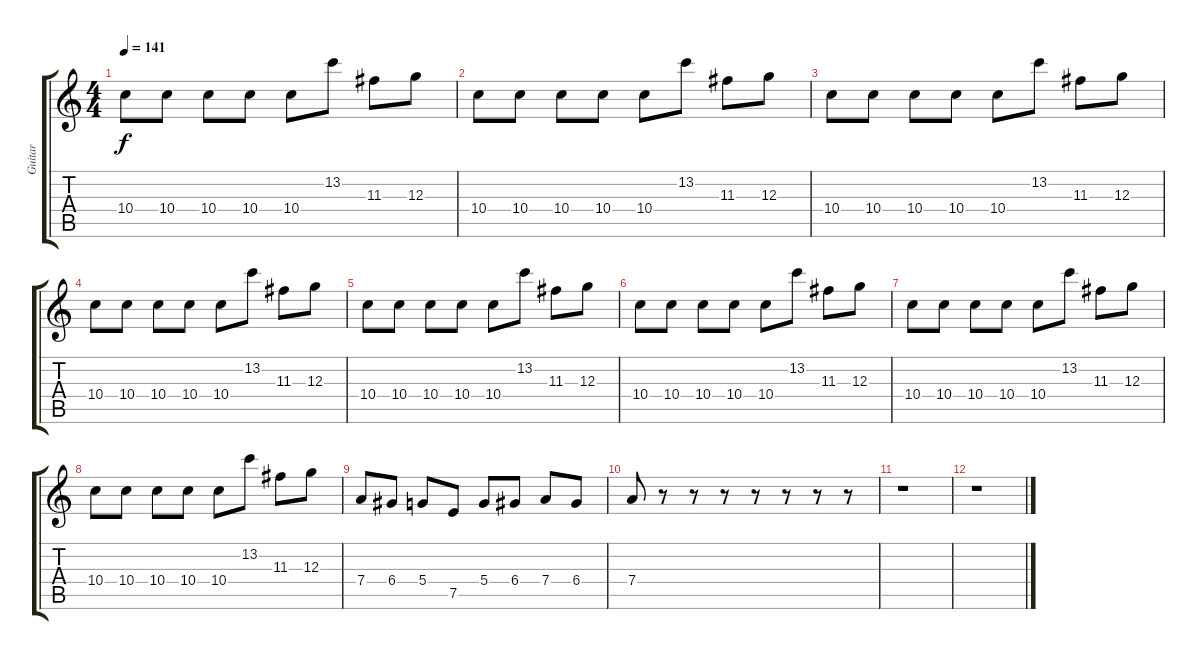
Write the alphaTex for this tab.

\track ("Guitar" "Guitar") {instrument distortionguitar}
\staff {score tabs}
\tuning (E4 B3 G3 D3 A2 E2) {hide}
\ts (4 4)
\tempo 141
\clef g2
\ks c
10.4.8{dy f} 10.4.8 10.4.8 10.4.8 10.4.8 13.2.8 11.3.8 12.3.8 |
10.4.8 10.4.8 10.4.8 10.4.8 10.4.8 13.2.8 11.3.8 12.3.8 |
10.4.8 10.4.8 10.4.8 10.4.8 10.4.8 13.2.8 11.3.8 12.3.8 |
10.4.8 10.4.8 10.4.8 10.4.8 10.4.8 13.2.8 11.3.8 12.3.8 |
10.4.8 10.4.8 10.4.8 10.4.8 10.4.8 13.2.8 11.3.8 12.3.8 |
10.4.8 10.4.8 10.4.8 10.4.8 10.4.8 13.2.8 11.3.8 12.3.8 |
10.4.8 10.4.8 10.4.8 10.4.8 10.4.8 13.2.8 11.3.8 12.3.8 |
10.4.8 10.4.8 10.4.8 10.4.8 10.4.8 13.2.8 11.3.8 12.3.8 |
7.4.8 6.4.8 5.4.8 7.5.8 5.4.8 6.4.8 7.4.8 6.4.8 |
7.4.8 r.8 r.8 r.8 r.8 r.8 r.8 r.8 |
r.1 |
r.1
